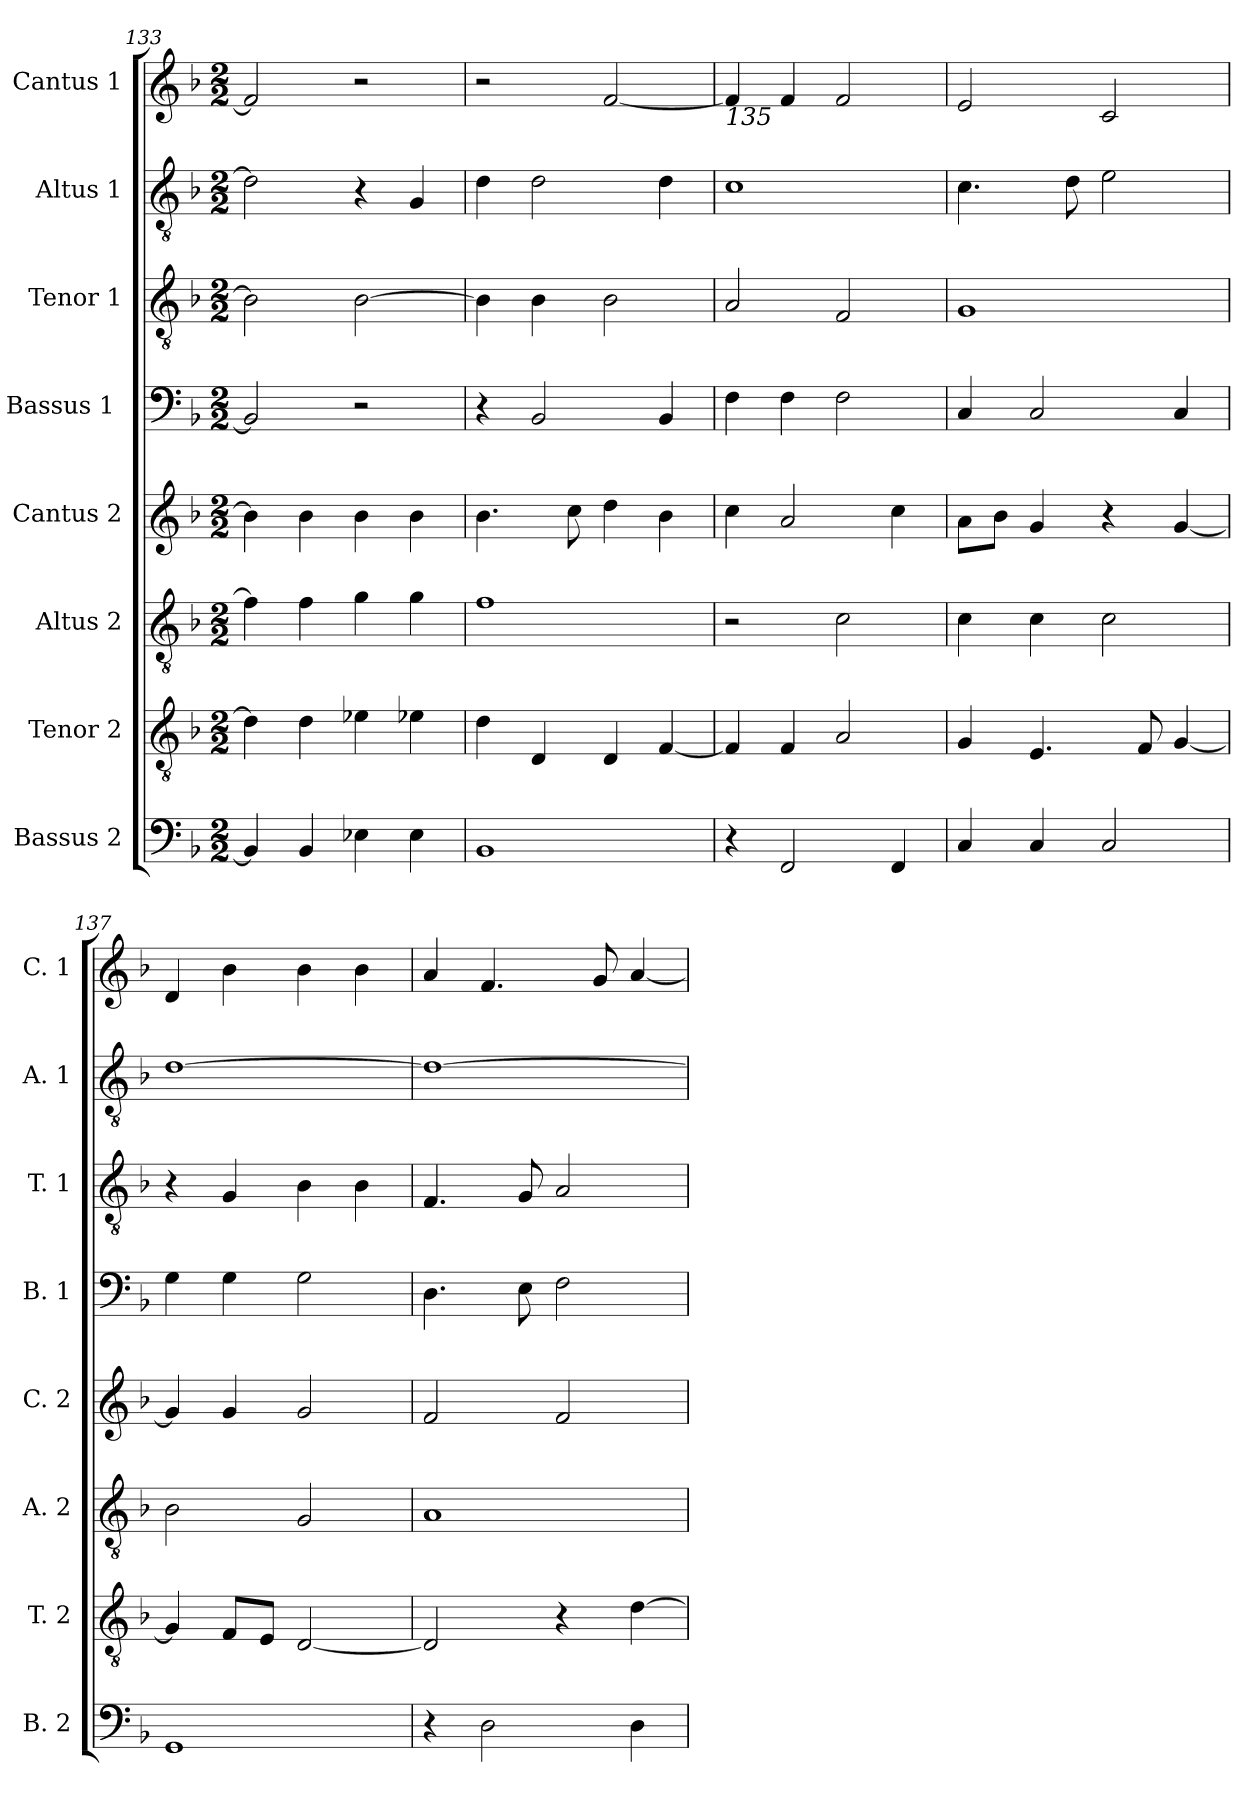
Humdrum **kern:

**kern	**kern	**kern	**kern	**kern	**kern	**kern	**kern
*part8	*part7	*part6	*part5	*part4	*part3	*part2	*part1
*staff8	*staff7	*staff6	*staff5	*staff4	*staff3	*staff2	*staff1
*I"Bassus 2	*I"Tenor 2	*I"Altus 2	*I"Cantus 2	*I"Bassus 1 	*I"Tenor 1	*I"Altus 1	*I"Cantus 1
*I'B. 2	*I'T. 2	*I'A. 2	*I'C. 2	*I'B. 1	*I'T. 1	*I'A. 1	*I'C. 1
*clefF4	*clefGv2	*clefGv2	*clefG2	*clefF4	*clefGv2	*clefGv2	*clefG2
*k[b-]	*k[b-]	*k[b-]	*k[b-]	*k[b-]	*k[b-]	*k[b-]	*k[b-]
*F:	*F:	*F:	*F:	*F:	*F:	*F:	*F:
*M2/2	*M2/2	*M2/2	*M2/2	*M2/2	*M2/2	*M2/2	*M2/2
=133	=133	=133	=133	=133	=133	=133	=133
4BB-/]	4d\]	4f\]	4b-\]	2BB-/]	2B-\]	2d\]	2f/]
4BB-/	4d\	4f\	4b-\	.	.	.	.
4E-X\	4e-X\	4g\	4b-\	2r	[2B-\	4r	2r
4E-\	4e-X\	4g\	4b-\	.	.	4G/	.
=134	=134	=134	=134	=134	=134	=134	=134
1BB-	4d\	1f	4.b-\	4r	4B-\]	4d\	2r
.	4D/	.	.	2BB-/	4B-\	2d\	.
.	.	.	8cc\	.	.	.	.
.	4D/	.	4dd\	.	2B-\	.	[2f/
.	[4F/	.	4b-\	4BB-/	.	4d\	.
=135	=135	=135	=135	=135	=135	=135	=135
!	!	!	!	!	!	!	!LO:TX:b:i:t=135
4r	4F/]	2r	4cc\	4F\	2A/	1c	4f/]
2FF/	4F/	.	2a/	4F\	.	.	4f/
.	2A/	2c\	.	2F\	2F/	.	2f/
4FF/	.	.	4cc\	.	.	.	.
=136	=136	=136	=136	=136	=136	=136	=136
4C/	4G/	4c\	8a\L	4C/	1G	4.c\	2e/
.	.	.	8b-\J	.	.	.	.
4C/	4.E/	4c\	4g/	2C/	.	.	.
.	.	.	.	.	.	8d\	.
2C/	.	2c\	4r	.	.	2e\	2c/
.	8F/	.	.	.	.	.	.
.	[4G/	.	[4g/	4C/	.	.	.
=137	=137	=137	=137	=137	=137	=137	=137
1GG	4G/]	2B-\	4g/]	4G\	4r	[1d	4d/
.	8F/L	.	4g/	4G\	4G/	.	4b-\
.	8E/J	.	.	.	.	.	.
.	[2D/	2G/	2g/	2G\	4B-\	.	4b-\
.	.	.	.	.	4B-\	.	4b-\
=138	=138	=138	=138	=138	=138	=138	=138
4r	2D/]	1A	2f/	4.D\	4.F/	1d_	4a/
2D\	.	.	.	.	.	.	4.f/
.	.	.	.	8E\	8G/	.	.
.	4r	.	2f/	2F\	2A/	.	.
.	.	.	.	.	.	.	8g/
4D\	[4d\	.	.	.	.	.	[4a/
=	=	=	=	=	=	=	=
*-	*-	*-	*-	*-	*-	*-	*-
